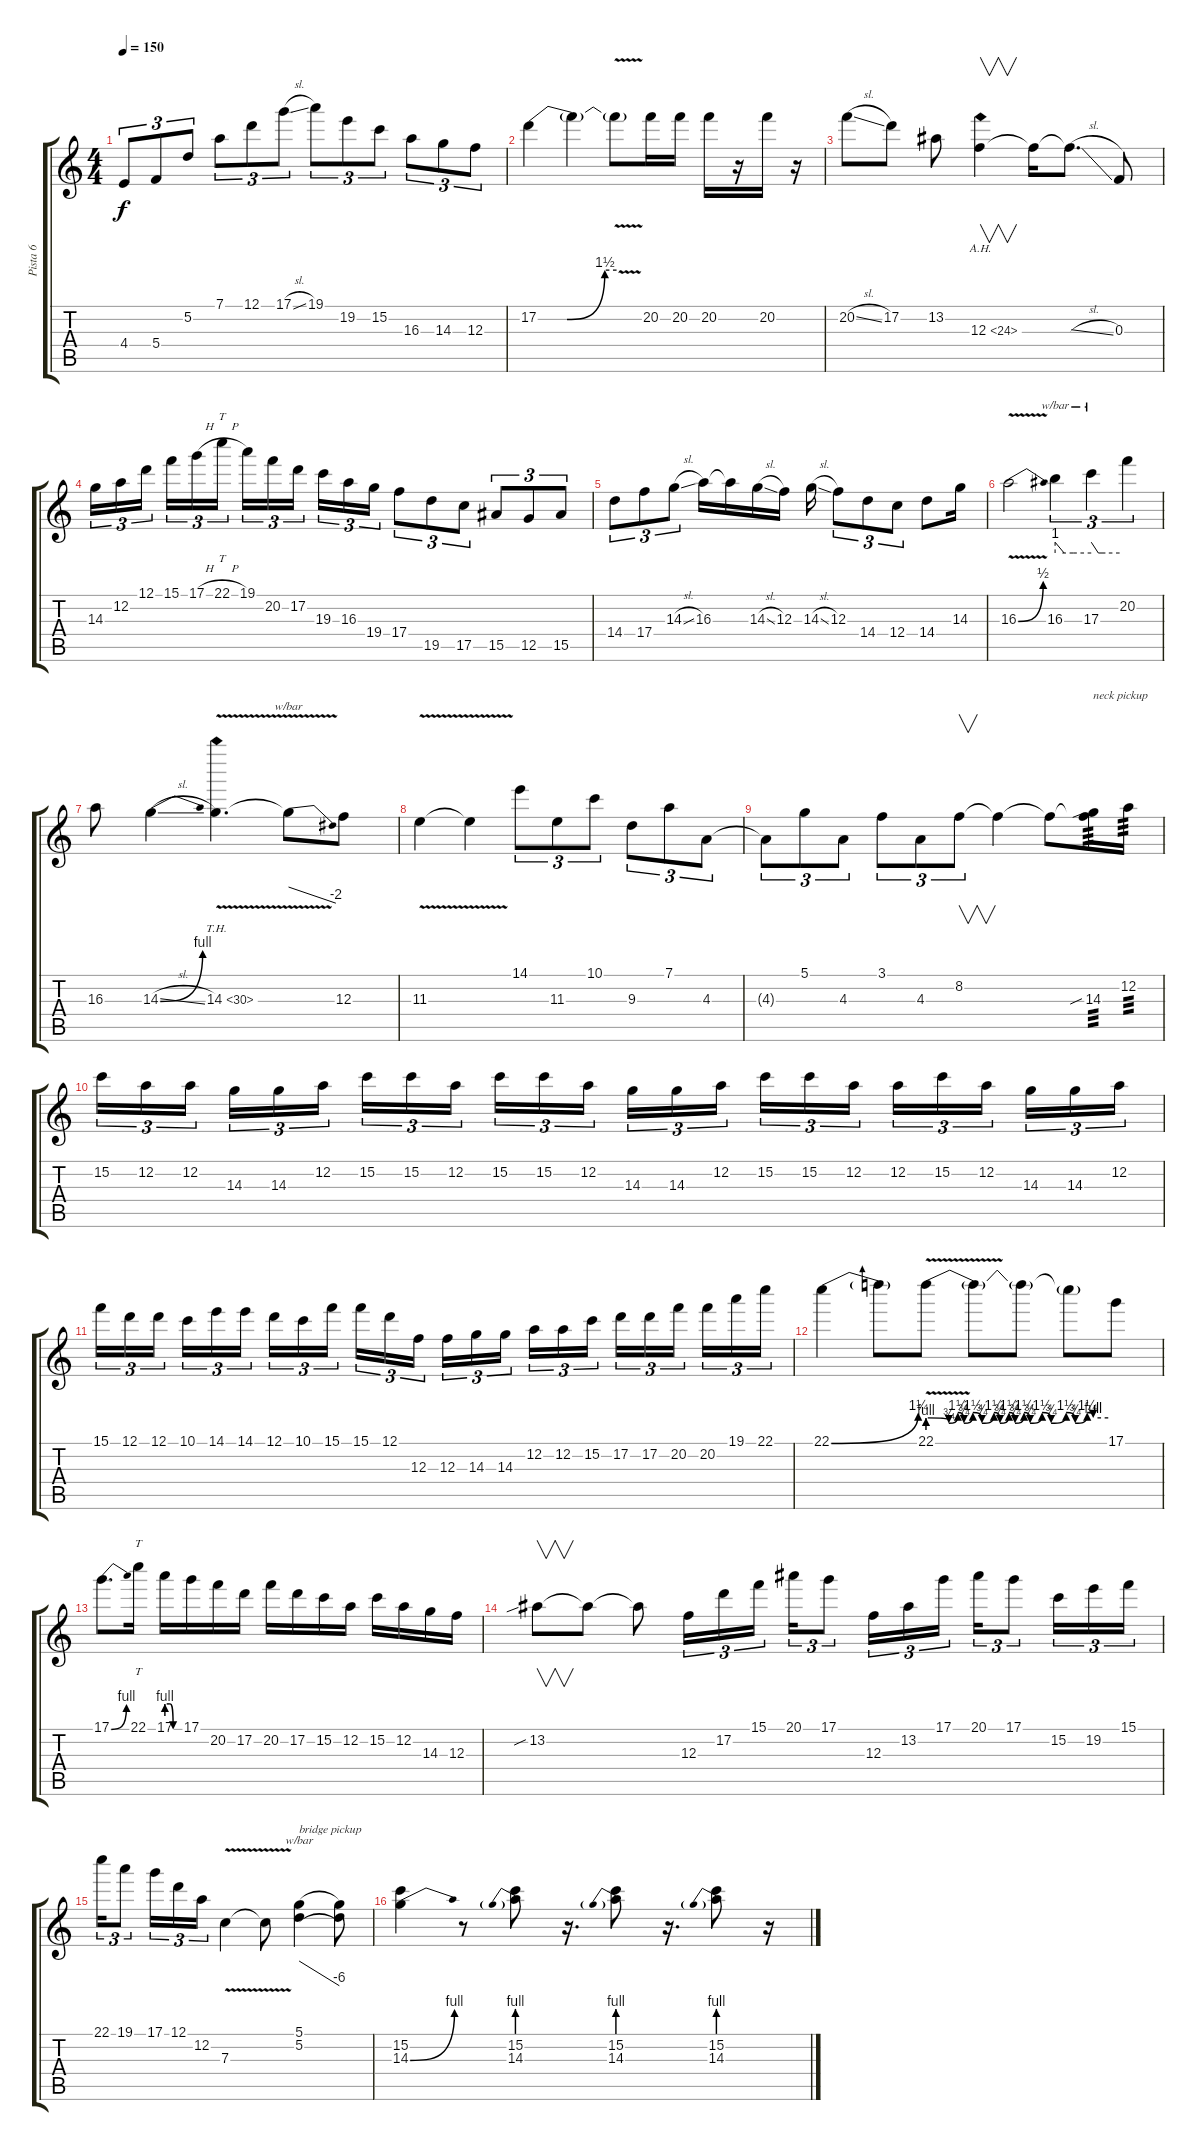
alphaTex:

\track ("Pista 6" "Pista 6") {instrument acousticguitarsteel}
\staff {score tabs}
\tuning (D4 A3 F3 C3 G2 D2) {hide}
\ts (4 4)
\tempo 150
\clef g2
\ks c
4.4.8{tu (3 2) dy f} 5.4.8{tu (3 2)} 5.2.8{tu (3 2)} 7.1.8{tu (3 2)} 12.1.8{tu (3 2)} 17.1{sl}.8{tu (3 2)} 19.1.8{tu (3 2)} 19.2.8{tu (3 2)} 15.2.8{tu (3 2)} 16.3.8{tu (3 2)} 14.3.8{tu (3 2)} 12.3.8{tu (3 2)} |
17.2{be (custom 0 0 15 0 22 0 51 6 60 6)}.4 17.2{t}.4 17.2{v t}.8 20.2.16 20.2.16 20.2.16 r.16 20.2.16 r.16 |
20.2{sl}.8 17.2.8 13.2.8 12.3{ah 12}.4{v} 12.3{t}.16 12.3{sl t}.8{d} 0.3.8 |
14.3.16{tu (3 2) instrument distortionguitar} 12.2.16{tu (3 2)} 12.1.16{tu (3 2) beam splitsecondary} 15.1.16{tu (3 2)} 17.1{h}.16{tu (3 2)} 22.1{h}.16{tt tu (3 2)} 19.1.16{tu (3 2)} 20.2.16{tu (3 2)} 17.2.16{tu (3 2) beam splitsecondary} 19.3.16{tu (3 2)} 16.3.16{tu (3 2)} 19.4.16{tu (3 2)} 17.4.8{tu (3 2)} 19.5.8{tu (3 2)} 17.5.8{tu (3 2)} 15.5.8{tu (3 2)} 12.5.8{tu (3 2)} 15.5.8{tu (3 2)} |
14.4.8{tu (3 2)} 17.4.8{tu (3 2)} 14.3{sl}.8{tu (3 2)} 16.3.16 16.3{t}.16 14.3{sl}.16 12.3.16 14.3{sl}.16 12.3.8{tu (3 2)} 14.4.8{tu (3 2)} 12.4.8{tu (3 2)} 14.4.8 14.3.16 |
16.3{be (bend 0 0 60 2) v}.2{instrument distortionguitar} 16.3.4{tu (3 2) tbe (custom default 0 4 15 0 30 0 60 0)} 17.3.4{tu (3 2) tbe (custom default 0 4 15 0 30 0 60 0)} 20.2.4{tu (3 2)} |
16.3.8 14.3{be (bend 0 0 60 4) sl}.4 14.3{th 16 v}.4{d} 14.3{t}.8{tbe (dive default 0 0 60 -8)} 12.3.8 |
11.3{v}.4 11.3{t}.4 14.1.8{tu (3 2)} 11.3.8{tu (3 2)} 10.1.8{tu (3 2)} 9.3.8{tu (3 2)} 7.1.8{tu (3 2)} 4.3.8{tu (3 2)} |
4.3{t}.8{tu (3 2)} 5.1.8{tu (3 2)} 4.3.8{tu (3 2)} 3.1.8{tu (3 2)} 4.3.8{tu (3 2)} 8.2.8{v tu (3 2)} 8.2{t}.4 8.2{t}.8 (8.2{t} 14.3{sib}).16{txt "neck pickup" tp 3 instrument distortionguitar} 12.2.16{tp 3} |
15.2.16{tu (3 2)} 12.2.16{tu (3 2)} 12.2.16{tu (3 2) beam splitsecondary} 14.3.16{tu (3 2)} 14.3.16{tu (3 2)} 12.2.16{tu (3 2)} 15.2.16{tu (3 2)} 15.2.16{tu (3 2)} 12.2.16{tu (3 2) beam splitsecondary} 15.2.16{tu (3 2)} 15.2.16{tu (3 2)} 12.2.16{tu (3 2)} 14.3.16{tu (3 2)} 14.3.16{tu (3 2)} 12.2.16{tu (3 2) beam splitsecondary} 15.2.16{tu (3 2)} 15.2.16{tu (3 2)} 12.2.16{tu (3 2)} 12.2.16{tu (3 2)} 15.2.16{tu (3 2)} 12.2.16{tu (3 2) beam splitsecondary} 14.3.16{tu (3 2)} 14.3.16{tu (3 2)} 12.2.16{tu (3 2)} |
15.1.16{tu (3 2)} 12.1.16{tu (3 2)} 12.1.16{tu (3 2) beam splitsecondary} 10.1.16{tu (3 2)} 14.1.16{tu (3 2)} 14.1.16{tu (3 2)} 12.1.16{tu (3 2)} 10.1.16{tu (3 2)} 15.1.16{tu (3 2) beam splitsecondary} 15.1.16{tu (3 2)} 12.1.16{tu (3 2)} 12.3.16{tu (3 2)} 12.3.16{tu (3 2)} 14.3.16{tu (3 2)} 14.3.16{tu (3 2) beam splitsecondary} 12.2.16{tu (3 2)} 12.2.16{tu (3 2)} 15.2.16{tu (3 2)} 17.2.16{tu (3 2)} 17.2.16{tu (3 2)} 20.2.16{tu (3 2) beam splitsecondary} 20.2.16{tu (3 2)} 19.1.16{tu (3 2)} 22.1.16{tu (3 2)} |
22.1{be (bend 0 0 60 5)}.4 22.1{t}.8 22.1{be (custom 0 4 7 3 10 5 12 3 15 5 18 3 22 5 24 3 27 5 29 3 32 5 34 3 38 5 41 3 46 5 49 3 53 5 55 4 60 4) v}.8 22.1{t}.8 22.1{t}.8 22.1{t}.8 17.1.8 |
17.1{be (bend 0 0 60 4)}.8{d} 22.1.16{tt} 17.1{be (custom 0 4 15 4 30 0 60 0)}.16 17.1.16 20.2.16 17.2.16 20.2.16 17.2.16 15.2.16 12.2.16 15.2.16 12.2.16 14.3.16 12.3.16 |
13.2{sib}.8{v} 13.2{t}.8 13.2{t}.8 12.3.16{tu (3 2)} 17.2.16{tu (3 2)} 15.1.16{tu (3 2)} 20.1.16{tu (3 2)} 17.1.8{tu (3 2)} 12.3.16{tu (3 2)} 13.2.16{tu (3 2)} 17.1.16{tu (3 2)} 20.1.16{tu (3 2)} 17.1.8{tu (3 2)} 15.2.16{tu (3 2)} 19.2.16{tu (3 2)} 15.1.16{tu (3 2)} |
22.1.16{tu (3 2)} 19.1.8{tu (3 2)} 17.1.16{tu (3 2)} 12.1.16{tu (3 2)} 12.2.16{tu (3 2)} 7.3{v}.4 7.3{t}.8 (5.1 5.2).4{tbe (dive default 0 0 60 -24) txt "bridge pickup" instrument distortionguitar} (5.1{t} 5.2{t}).8 |
(15.2 14.3{be (bend 0 0 60 4)}).4 r.8 (15.2 14.3{be (prebend 0 4 60 4)}).8 r.16{d} (15.2 14.3{be (prebend 0 4 60 4)}).8 r.16{d} (15.2 14.3{be (prebend 0 4 60 4)}).8 r.16
